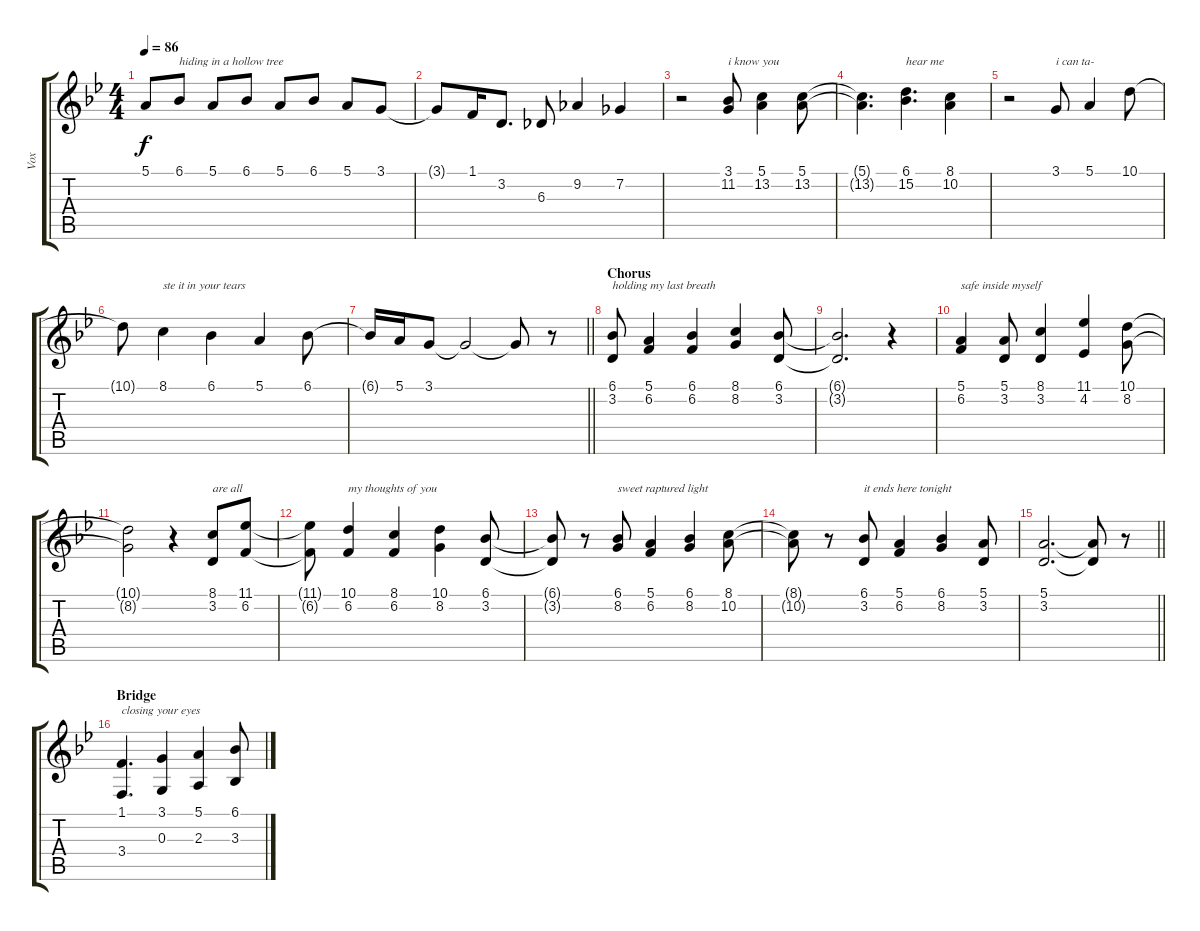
\track ("Vox" "Vox") {instrument oboe}
\staff {score tabs}
\tuning (E4 B3 G3 D3 A2 E2) {hide}
\ts (4 4)
\tempo 86
\clef g2
\ks gminor
5.1{t}.8{dy f} 6.1.8{txt "hiding in a hollow tree"} 5.1.8 6.1.8 5.1.8 6.1.8 5.1.8 3.1.8 |
3.1{t}.8 1.1.16 3.2.8{d} 6.3.8 9.2.4 7.2.4 |
r.2 (3.1 11.2).8{txt "i know you"} (5.1 13.2).4 (5.1 13.2).8 |
(5.1{t} 13.2{t}).4{d} (6.1 15.2).4{d txt "hear me"} (8.1 10.2).4 |
r.2 3.1.8{txt "i can ta-"} 5.1.4 10.1.8 |
10.1{t}.8 8.1.4{txt "ste it in your tears"} 6.1.4 5.1.4 6.1.8 |
\barLineRight lightlight
6.1{t}.16 5.1.16 3.1.8 3.1{t}.2 3.1{t}.8 r.8 |
\section ("" "Chorus")
(6.1 3.2).8{txt "holding my last breath"} (5.1 6.2).4 (6.1 6.2).4 (8.1 8.2).4 (6.1 3.2).8 |
(6.1{t} 3.2{t}).2{d} r.4 |
(5.1 6.2).4{txt "safe inside myself"} (5.1 3.2).8 (8.1 3.2).4 (11.1 4.2).4 (10.1 8.2).8 |
(10.1{t} 8.2{t}).2 r.4 (8.1 3.2).8{txt "are all"} (11.1 6.2).8 |
(11.1{t} 6.2{t}).8 (10.1 6.2).4{txt "my thoughts of you"} (8.1 6.2).4 (10.1 8.2).4 (6.1 3.2).8 |
(6.1{t} 3.2{t}).8 r.8 (6.1 8.2).8{txt "sweet raptured light"} (5.1 6.2).4 (6.1 8.2).4 (8.1 10.2).8 |
(8.1{t} 10.2{t}).8 r.8 (6.1 3.2).8{txt "it ends here tonight"} (5.1 6.2).4 (6.1 8.2).4 (5.1 3.2).8 |
\barLineRight lightlight
(5.1 3.2).2{d} (5.1{t} 3.2{t}).8 r.8 |
\section ("" "Bridge")
(1.1 3.4).4{d txt "closing your eyes"} (3.1 0.3).4 (5.1 2.3).4 (6.1 3.3).8
